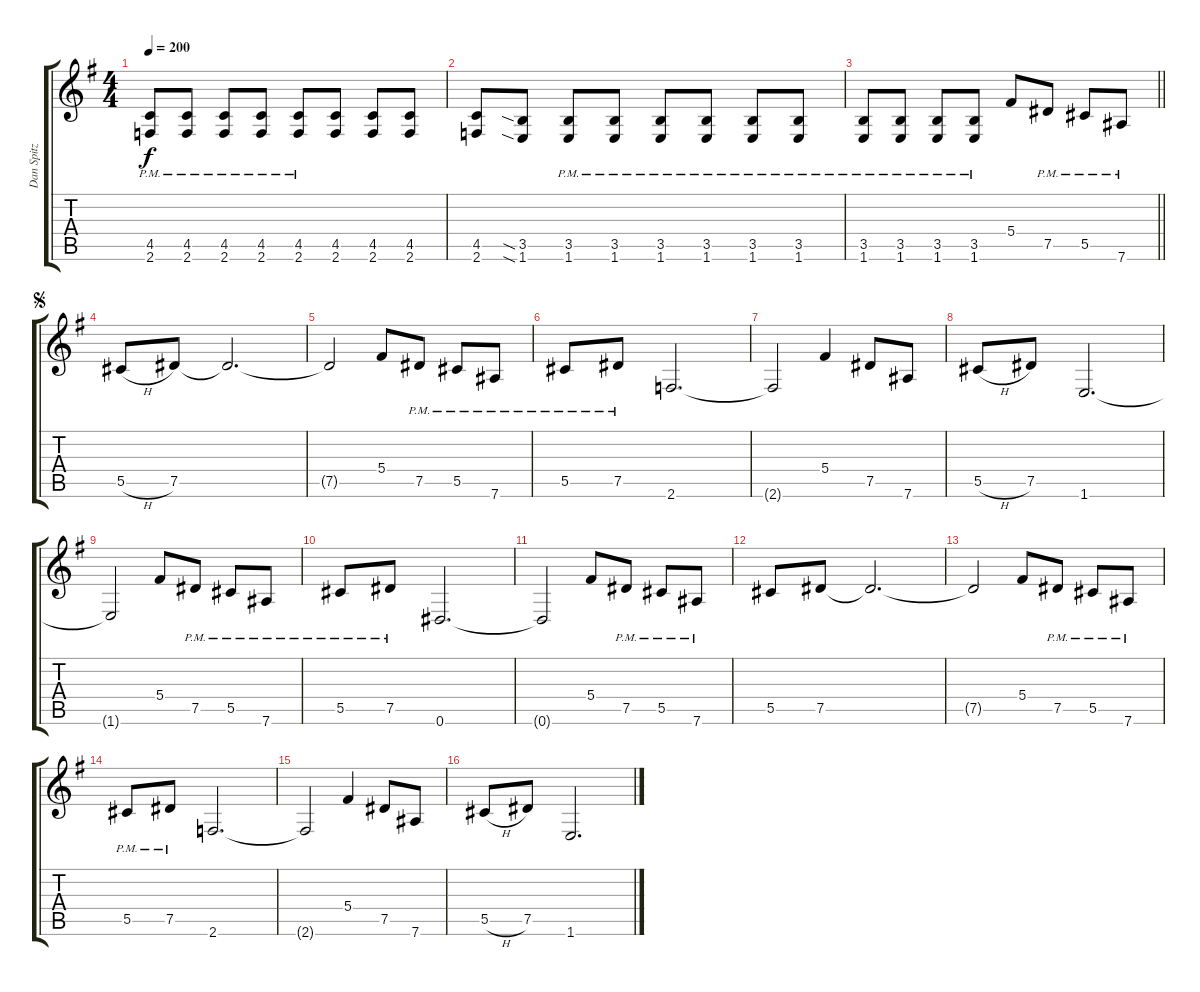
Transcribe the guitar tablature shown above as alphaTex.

\track ("Dan Spitz" "Dan Spitz") {instrument distortionguitar}
\staff {score tabs}
\tuning (Eb4 Bb3 Gb3 Db3 Ab2 Eb2) {hide}
\ts (4 4)
\tempo 200
\clef g2
\ks g
(4.5{pm} 2.6{pm}).8{dy f} (4.5{pm} 2.6{pm}).8 (4.5{pm} 2.6{pm}).8 (4.5{pm} 2.6{pm}).8 (4.5{pm} 2.6{pm}).8 (4.5 2.6).8 (4.5 2.6).8 (4.5 2.6).8 |
(4.5 2.6).8 (3.5{sia} 1.6{sia}).8 (3.5{pm} 1.6{pm}).8 (3.5{pm} 1.6{pm}).8 (3.5{pm} 1.6{pm}).8 (3.5{pm} 1.6{pm}).8 (3.5{pm} 1.6{pm}).8 (3.5{pm} 1.6{pm}).8 |
\barLineRight lightlight
(3.5{pm} 1.6{pm}).8 (3.5{pm} 1.6{pm}).8 (3.5{pm} 1.6{pm}).8 (3.5{pm} 1.6{pm}).8 5.4.8 7.5{pm}.8 5.5{pm}.8 7.6{pm}.8 |
\jump segno
5.5{h}.8 7.5.8 7.5{t}.2{d} |
7.5{t}.2 5.4.8 7.5{pm}.8 5.5{pm}.8 7.6{pm}.8 |
5.5{pm}.8 7.5{pm}.8 2.6.2{d} |
2.6{t}.2 5.4.4 7.5.8 7.6.8 |
5.5{h}.8 7.5.8 1.6.2{d} |
1.6{t}.2 5.4.8 7.5{pm}.8 5.5{pm}.8 7.6{pm}.8 |
5.5{pm}.8 7.5{pm}.8 0.6.2{d} |
0.6{t}.2 5.4.8 7.5{pm}.8 5.5{pm}.8 7.6{pm}.8 |
5.5.8 7.5.8 7.5{t}.2{d} |
7.5{t}.2 5.4.8 7.5{pm}.8 5.5{pm}.8 7.6{pm}.8 |
5.5{pm}.8 7.5{pm}.8 2.6.2{d} |
2.6{t}.2 5.4.4 7.5.8 7.6.8 |
5.5{h}.8 7.5.8 1.6.2{d}
